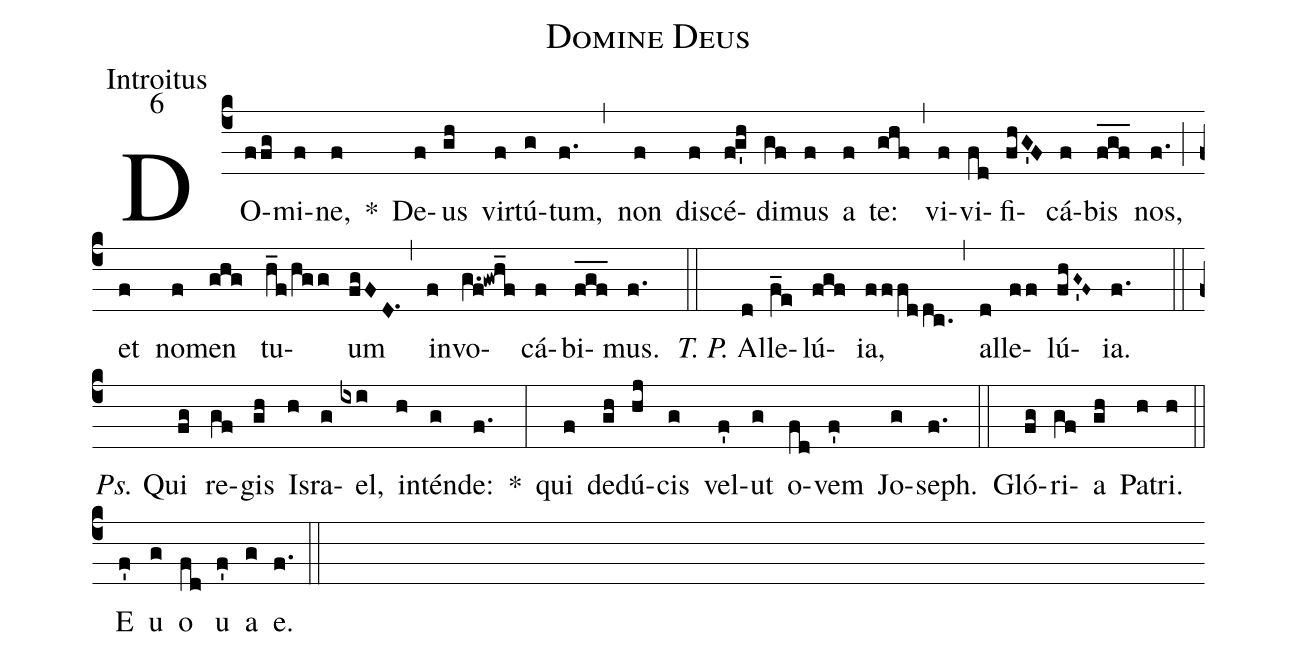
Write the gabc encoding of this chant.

name: Domine Deus;
office-part: Introitus;
mode: 6;
%%
(c4) DO(ffg)mi(f)ne,(f) *() De(f)us(gh) vir(f)tú(g)tum,(f.) (,) non(f) di(f)scé(fg'h)di(gf)mus(f) a(f) te:(ghf) (,) vi(f)vi(fd)fi(fhG'F)cá(f)bis(f_g_f_) nos,(f.) (;) et(f) no(f)men(ghg) tu(h_f/hgg)um(fgFD.1) (,) in(f)vo(g.f!gwh_f)cá(f)bi(f_g_f_)mus.(f.) (::)
<i>T. P.</i> Al(d)le(f_e)lú(fgf)ia,(fffddc.) (,) al(d)le(ff)lú(fhG~'F~)ia.(f.) (::)
<i>Ps.</i> Qui(fg) re(gf)gis(gh) Is(h)ra(g)el,(ixi) in(h)tén(g)de:(f.) *(:)
qui(f) de(gh)dú(hj)cis(g) vel(f')ut(g) o(fd)vem(f') Jo(g)seph.(f.) (::)
Gló(fg)ri(gf)a(gh) Pa(h)tri.(h) (::)
<eu>E(f') u(g) o(fd) u(f') a(g) e.</eu>(f.) (::)
